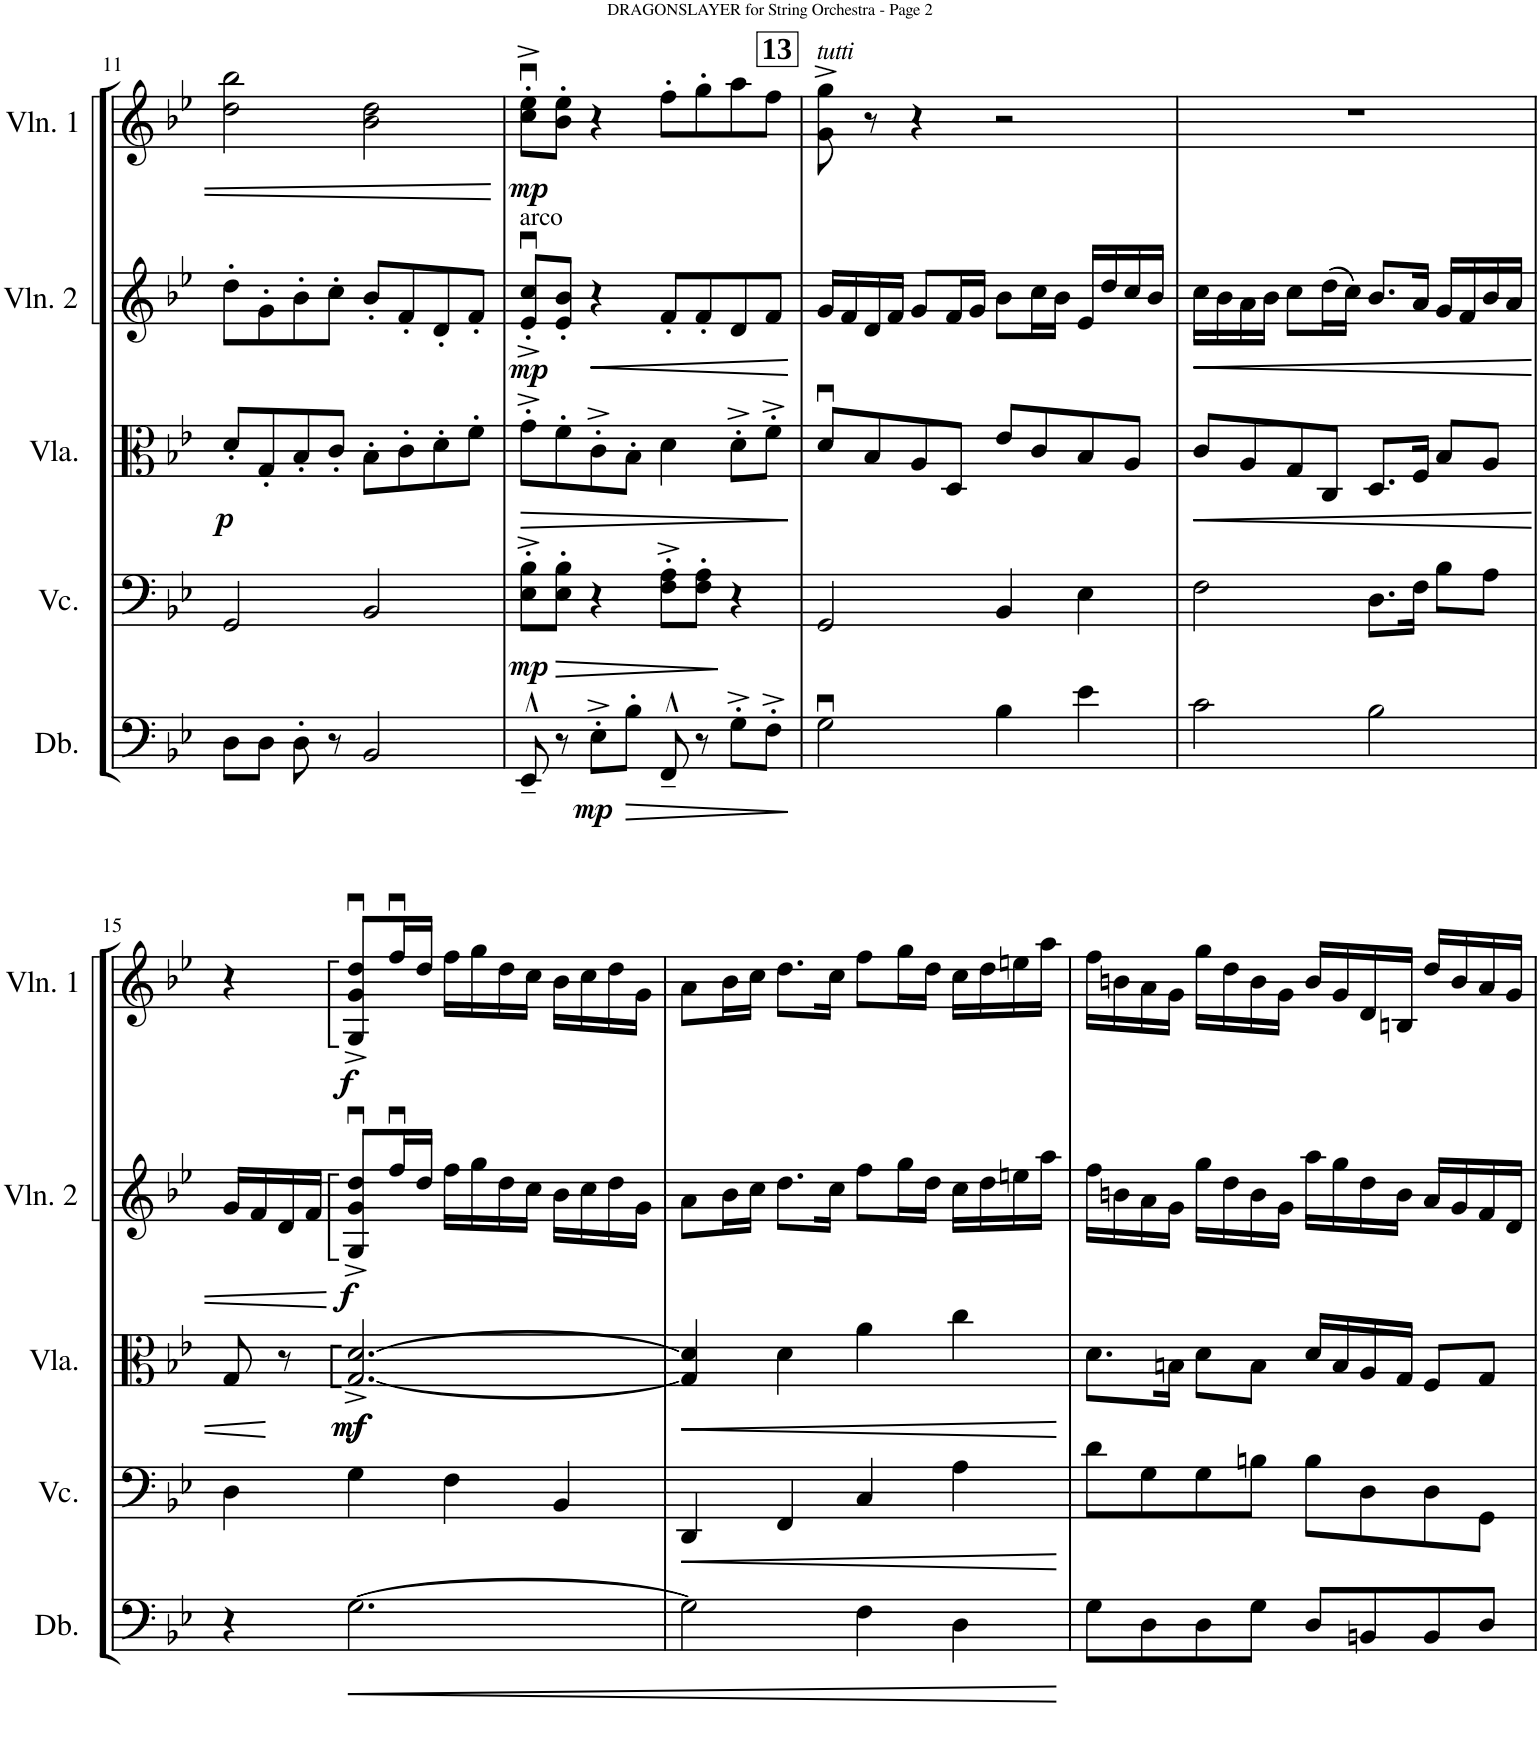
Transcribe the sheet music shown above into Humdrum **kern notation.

**kern	**dynam	**kern	**dynam	**kern	**dynam	**kern	**dynam	**kern	**dynam
*part5	*part5	*part4	*part4	*part3	*part3	*part2	*part2	*part1	*part1
*staff5	*staff5	*staff4	*staff4	*staff3	*staff3	*staff2	*staff2	*staff1	*staff1
*I"Double Bass	*	*I"Cello	*	*I"Viola	*	*I"Violin 2	*	*I"Violin 1	*
*I'Db.	*	*	*	*I'Vla.	*	*I'Vln. 2	*	*I'Vln. 1	*
!!LO:PB:g=z
*clefF4	*	*clefF4	*	*clefC3	*	*clefG2	*	*clefG2	*
*Trd7c12	*	*	*	*	*	*	*	*	*
*k[b-e-]	*	*k[b-e-]	*	*k[b-e-]	*	*k[b-e-]	*	*k[b-e-]	*
*M4/4	*	*M4/4	*	*M4/4	*	*M4/4	*	*M4/4	*
*met(c)	*	*met(c)	*	*met(c)	*	*met(c)	*	*met(c)	*
=11	=11	=11	=11	=11	=11	=11	=11	=11	=11
!	!	!	!	!	!LO:DY:b	!	!	!	!
8D\L	.	2GG/	.	8d'/L	p	8dd'\L	.	2dd\ 2bb-\	.
8D\J	.	.	.	8G'/	.	8g'\	.	.	.
8D'\	.	.	.	8B-'/	.	8b-'\	.	.	.
8r	.	.	.	8c'/J	.	8cc'\J	.	.	.
2BB-/	.	2BB-/	.	8B-'\L	.	8b-'/L	.	2b-\ 2dd\	.
.	.	.	.	8c'\	.	8f'/	.	.	.
.	.	.	.	8d'\	.	8d'/	.	.	.
.	.	.	.	8f'\J	.	8f'/J	.	.	.
=12	=12	=12	=12	=12	=12	=12	=12	=12	=12
!	!	!	!	!	!	!LO:TX:a:t=arco	!	!	!
!	!	!	!LO:DY:b	!	!LO:HP:b	!	!LO:DY:b	!	!LO:DY:b
8EE-~^^/	.	8E-\'^ 8B-\'^L	mp	8g'^\L	>	8e-/u'^ 8cc/u'^L	mp	8cc\u'^ 8ee-\u'^L	mp
!	!	!	!LO:HP:b	!	!	!	!	!	!
8r	.	8E-\' 8B-\'J	>	8f'\	.	8e-/' 8b-/'J	.	8b-\' 8ee-\'J	.
!	!LO:DY:b	!	!	!	!	!	!LO:HP:b	!	!
8E-'^\L	mp	4r	.	8c'^\	.	4r	<	4r	.
!	!LO:HP:b	!	!	!	!	!	!	!	!
8B-'\J	>	.	.	8B-'\J	.	.	.	.	.
8FF~^^/	.	8F\'^ 8A\'^L	.	4d\	.	8f'/L	.	8ff'\L	.
8r	.	8F\' 8A\'J	.	.	.	8f'/	.	8gg'\	.
8G'^\L	.	4r	]	8d'^\L	.	8d/	.	8aa\	.
8F'^\J	.	.	.	8f'^\J	.	8f/J	.	8ff\J	.
.	]	.	.	.	]	.	[	.	.
!!LO:REH:place=s1:a:B:cj:fs=12:t=13
=13	=13	=13	=13	=13	=13	=13	=13	=13	=13
!	!	!	!	!	!	!	!	!LO:TX:a:i:t=tutti	!
2Gu\	.	2GG/	.	8du/L	.	16g/LL	.	8g\^ 8gg\^	.
.	.	.	.	.	.	16f/	.	.	.
.	.	.	.	8B-/	.	16d/	.	8r	.
.	.	.	.	.	.	16f/JJ	.	.	.
.	.	.	.	8A/	.	8g/L	.	4r	.
.	.	.	.	8D/J	.	16f/L	.	.	.
.	.	.	.	.	.	16g/JJ	.	.	.
4B-\	.	4BB-/	.	8e-/L	.	8b-\L	.	2r	.
.	.	.	.	8c/	.	16cc\L	.	.	.
.	.	.	.	.	.	16b-\JJ	.	.	.
4e-\	.	4E-\	.	8B-/	.	16e-/LL	.	.	.
.	.	.	.	.	.	16dd/	.	.	.
.	.	.	.	8A/J	.	16cc/	.	.	.
.	.	.	.	.	.	16b-/JJ	.	.	.
=14	=14	=14	=14	=14	=14	=14	=14	=14	=14
!	!	!	!	!	!LO:HP:b	!	!LO:HP:b	!	!
2c\	.	2F\	.	8c/L	<	16cc\LL	<	1r	.
.	.	.	.	.	.	16b-\	.	.	.
.	.	.	.	8A/	.	16a\	.	.	.
.	.	.	.	.	.	16b-\JJ	.	.	.
.	.	.	.	8G/	.	8cc\L	.	.	.
.	.	.	.	8C/J	.	(16dd\L	.	.	.
.	.	.	.	.	.	16cc\JJ)	.	.	.
2B-\	.	8.D\L	.	8.D/L	.	8.b-/L	.	.	.
.	.	16F\Jk	.	16F/Jk	.	16a/Jk	.	.	.
.	.	8B-\L	.	8B-/L	.	16g/LL	.	.	.
.	.	.	.	.	.	16f/	.	.	.
.	.	8A\J	.	8A/J	.	16b-/	.	.	.
.	.	.	.	.	.	16a/JJ	.	.	.
!!LO:LB:g=z
=15	=15	=15	=15	=15	=15	=15	=15	=15	=15
4r	.	4D\	.	8G/	.	16g/LL	.	4r	.
.	.	.	.	.	.	16f/	.	.	.
.	.	.	.	8r	[	16d/	.	.	.
.	.	.	.	.	.	16f/JJ	.	.	.
!	!LO:HP:b	!	!	!	!LO:DY:b	!	!	!	!
!	!	!	!	!	!LO:DY:n=1:b	!	!LO:DY:n=1:b	!	!LO:DY:b
[2.G\	<	4G\	.	[2.G/^ [2.d/^	mf mf	8G/u^ 8g/u^ 8dd/u^L	[ f	8G/u^ 8g/u^ 8dd/u^L	f
.	.	.	.	.	.	16ffu/L	.	16ffu/L	.
.	.	.	.	.	.	16dd/JJ	.	16dd/JJ	.
.	.	4F\	.	.	.	16ff\LL	.	16ff\LL	.
.	.	.	.	.	.	16gg\	.	16gg\	.
.	.	.	.	.	.	16dd\	.	16dd\	.
.	.	.	.	.	.	16cc\JJ	.	16cc\JJ	.
.	.	4BB-/	.	.	.	16b-\LL	.	16b-\LL	.
.	.	.	.	.	.	16cc\	.	16cc\	.
.	.	.	.	.	.	16dd\	.	16dd\	.
.	.	.	.	.	.	16g\JJ	.	16g\JJ	.
=16	=16	=16	=16	=16	=16	=16	=16	=16	=16
!	!	!	!LO:HP:b	!	!LO:HP:b	!	!	!	!
2G\]	.	4DD/	<	4G/] 4d/]	<	8a\L	.	8a\L	.
.	.	.	.	.	.	16b-\L	.	16b-\L	.
.	.	.	.	.	.	16cc\JJ	.	16cc\JJ	.
.	.	4FF/	.	4d\	.	8.dd\L	.	8.dd\L	.
.	.	.	.	.	.	16cc\Jk	.	16cc\Jk	.
4F\	.	4C/	.	4a\	.	8ff\L	.	8ff\L	.
.	.	.	.	.	.	16gg\L	.	16gg\L	.
.	.	.	.	.	.	16dd\JJ	.	16dd\JJ	.
4D\	.	4A\	.	4cc\	.	16cc\LL	.	16cc\LL	.
.	.	.	.	.	.	16dd\	.	16dd\	.
.	.	.	.	.	.	16een\	.	16een\	.
.	.	.	.	.	.	16aa\JJ	.	16aa\JJ	.
.	[	.	[	.	[	.	.	.	.
=17	=17	=17	=17	=17	=17	=17	=17	=17	=17
8G\L	.	8d\L	.	8.d\L	.	16ff\LL	.	16ff\LL	.
.	.	.	.	.	.	16bn\	.	16bn\	.
8D\	.	8G\	.	.	.	16a\	.	16a\	.
.	.	.	.	16Bn\Jk	.	16g\JJ	.	16g\JJ	.
8D\	.	8G\	.	8d\L	.	16gg\LL	.	16gg\LL	.
.	.	.	.	.	.	16dd\	.	16dd\	.
8G\J	.	8Bn\J	.	8B\J	.	16b\	.	16b\	.
.	.	.	.	.	.	16g\JJ	.	16g\JJ	.
8D/L	.	8B\L	.	16d/LL	.	16aa\LL	.	16b/LL	.
.	.	.	.	16B/	.	16gg\	.	16g/	.
8BBn/	.	8D\	.	16A/	.	16dd\	.	16d/	.
.	.	.	.	16G/JJ	.	16b\JJ	.	16Bn/JJ	.
8BB/	.	8D\	.	8F/L	.	16a/LL	.	16dd/LL	.
.	.	.	.	.	.	16g/	.	16b/	.
8D/J	.	8GG\J	.	8G/J	.	16f/	.	16a/	.
.	.	.	.	.	.	16d/JJ	.	16g/JJ	.
=	=	=	=	=	=	=	=	=	=
*-	*-	*-	*-	*-	*-	*-	*-	*-	*-
